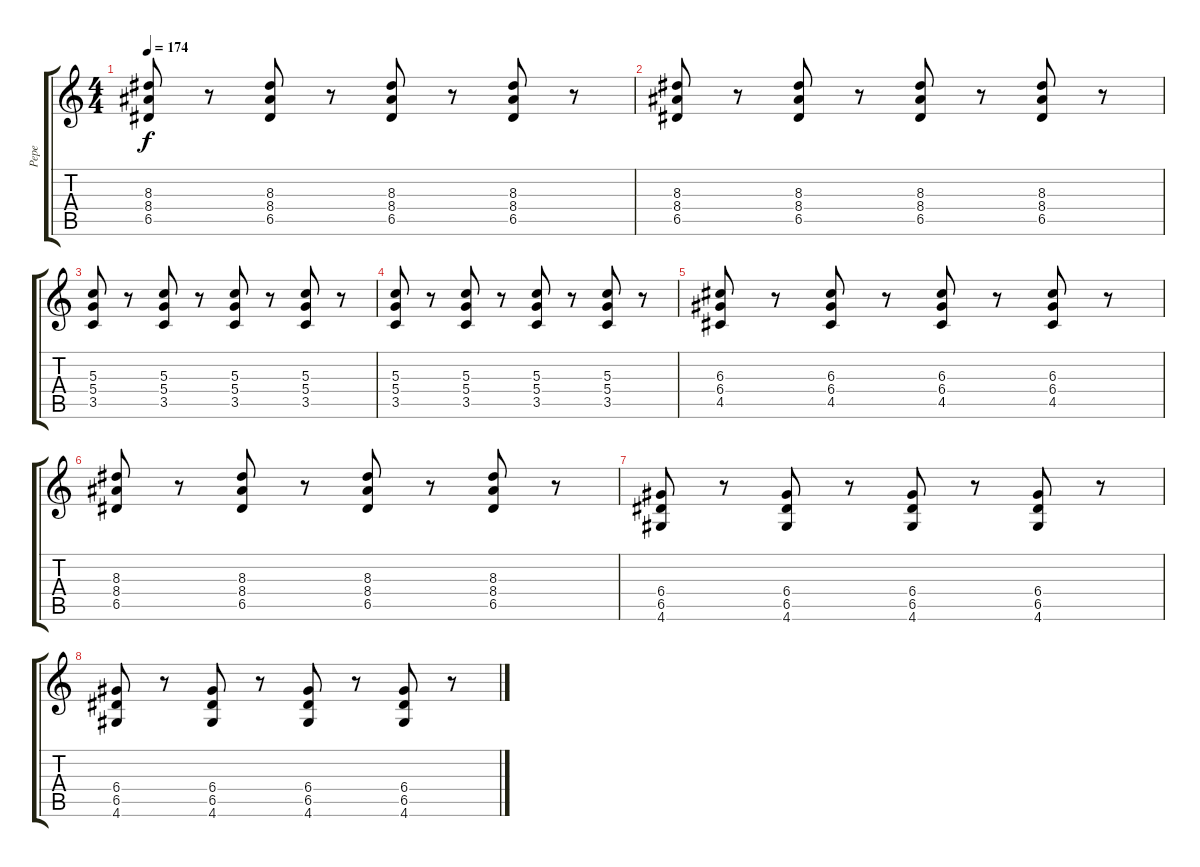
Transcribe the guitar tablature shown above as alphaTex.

\track ("Pepe" "Pepe") {instrument distortionguitar}
\staff {score tabs}
\tuning (E4 B3 G3 D3 A2 E2) {hide}
\ts (4 4)
\tempo 174
\clef g2
\ks c
(8.3 8.4 6.5).8{dy f} r.8 (8.3 8.4 6.5).8 r.8 (8.3 8.4 6.5).8 r.8 (8.3 8.4 6.5).8 r.8 |
(8.3 8.4 6.5).8 r.8 (8.3 8.4 6.5).8 r.8 (8.3 8.4 6.5).8 r.8 (8.3 8.4 6.5).8 r.8 |
(5.3 5.4 3.5).8 r.8 (5.3 5.4 3.5).8 r.8 (5.3 5.4 3.5).8 r.8 (5.3 5.4 3.5).8 r.8 |
(5.3 5.4 3.5).8 r.8 (5.3 5.4 3.5).8 r.8 (5.3 5.4 3.5).8 r.8 (5.3 5.4 3.5).8 r.8 |
(6.3 6.4 4.5).8 r.8 (6.3 6.4 4.5).8 r.8 (6.3 6.4 4.5).8 r.8 (6.3 6.4 4.5).8 r.8 |
(8.3 8.4 6.5).8 r.8 (8.3 8.4 6.5).8 r.8 (8.3 8.4 6.5).8 r.8 (8.3 8.4 6.5).8 r.8 |
(6.4 6.5 4.6).8 r.8 (6.4 6.5 4.6).8 r.8 (6.4 6.5 4.6).8 r.8 (6.4 6.5 4.6).8 r.8 |
(6.4 6.5 4.6).8 r.8 (6.4 6.5 4.6).8 r.8 (6.4 6.5 4.6).8 r.8 (6.4 6.5 4.6).8 r.8
